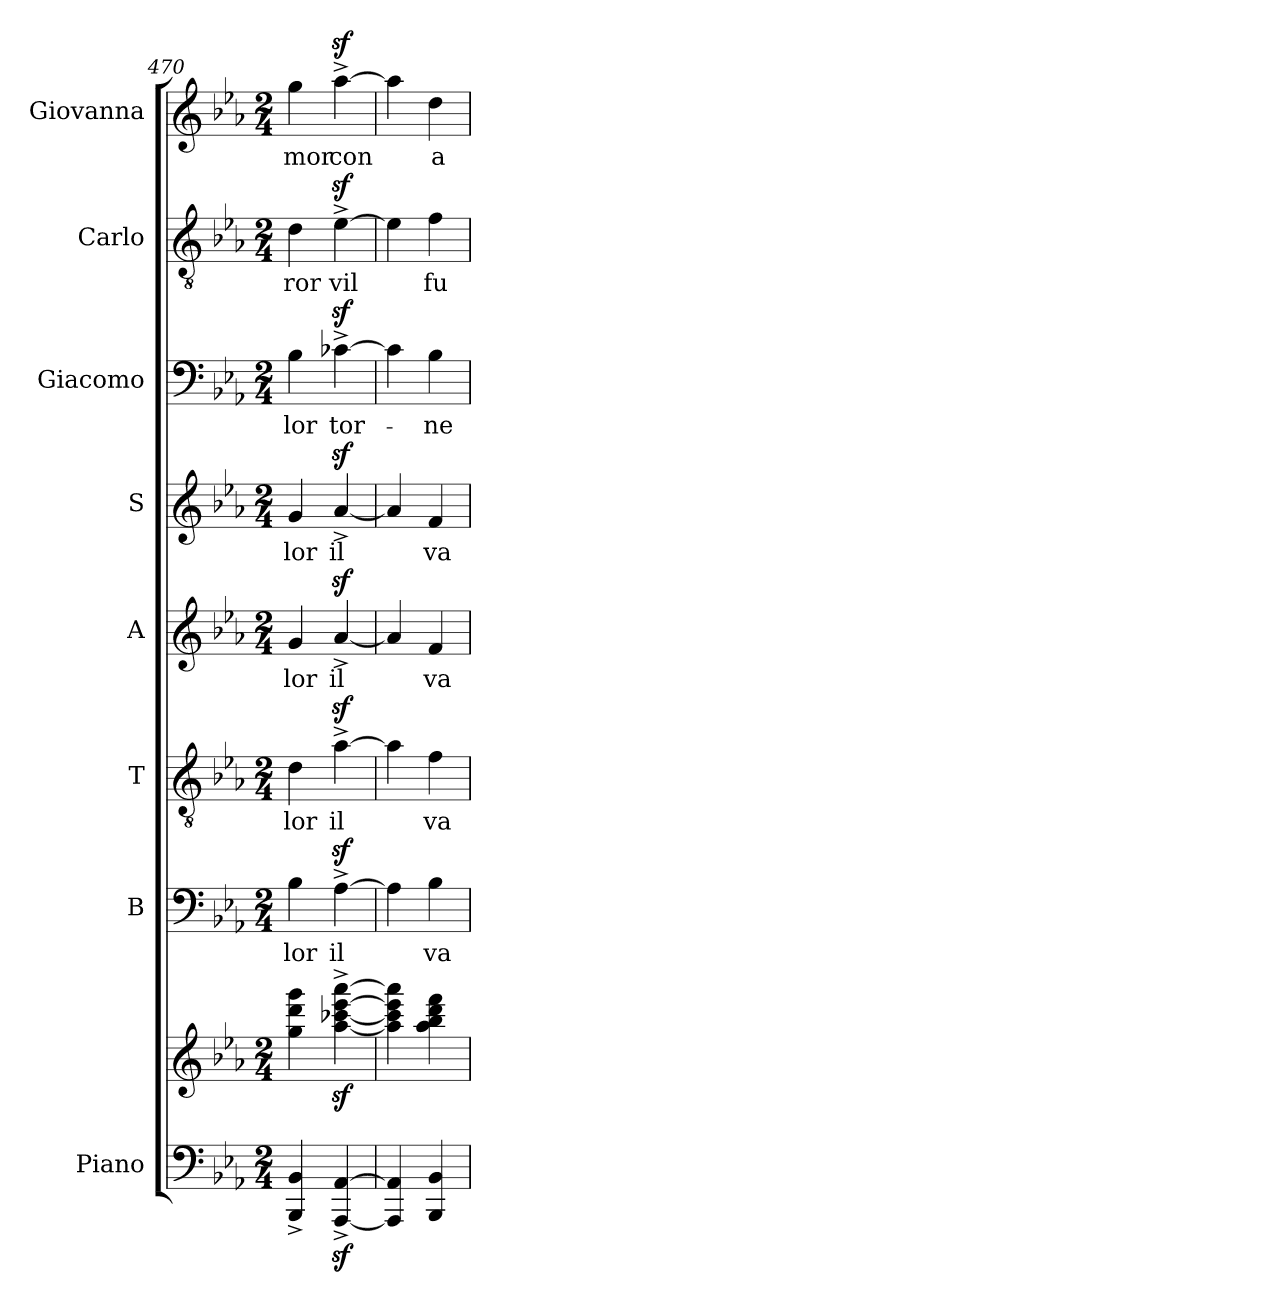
**kern	**kern	**kern	**text	**kern	**text	**kern	**text	**kern	**text	**kern	**text	**kern	**text	**kern	**text
*part8	*part8	*part7	*part7	*part6	*part6	*part5	*part5	*part4	*part4	*part3	*part3	*part2	*part2	*part1	*part1
*staff9	*staff8	*staff7	*staff7	*staff6	*staff6	*staff5	*staff5	*staff4	*staff4	*staff3	*staff3	*staff2	*staff2	*staff1	*staff1
*I"Piano	*	*I"B	*	*I"T	*	*I"A	*	*I"S	*	*I"Giacomo	*	*I"Carlo	*	*I"Giovanna	*
*I'Pno	*	*I'B	*	*I'T	*	*I'A	*	*I'S	*	*	*	*	*	*	*
*clefF4	*clefG2	*clefF4	*	*clefGv2	*	*clefG2	*	*clefG2	*	*clefF4	*	*clefGv2	*	*clefG2	*
*k[b-e-a-]	*k[b-e-a-]	*k[b-e-a-]	*	*k[b-e-a-]	*	*k[b-e-a-]	*	*k[b-e-a-]	*	*k[b-e-a-]	*	*k[b-e-a-]	*	*k[b-e-a-]	*
*M2/4	*M2/4	*M2/4	*	*M2/4	*	*M2/4	*	*M2/4	*	*M2/4	*	*M2/4	*	*M2/4	*
=470	=470	=470	=470	=470	=470	=470	=470	=470	=470	=470	=470	=470	=470	=470	=470
!	!	!	!LO:LY:b	!	!LO:LY:b	!	!LO:LY:b	!	!LO:LY:b	!	!LO:LY:b	!	!LO:LY:b	!	!LO:LY:b
4BBB-/^ 4BB-/^	4gg\ 4ddd\ 4ggg\	4B-\	-lor	4d\	-lor	4g/	-lor	4g/	-lor	4B-\	-lor	4d\	-ror	4gg\	-mor
!	!	!	!LO:LY:b	!	!LO:LY:b	!	!LO:LY:b	!	!LO:LY:b	!	!LO:LY:b	!	!LO:LY:b	!	!LO:LY:b
[4AAA-/z<^ [4AA-/z<^	[4aa-\z<^ [4ccc-X\z<^ [4eee-\z<^ [4aaa-\z<^	[4A-z>^\	il	[4a-z>^\	il	[4a-z>^/	il	[4a-z>^/	il	[4c-Xz>^\	tor-	[4e-z>^\	vil	[4aa-z>^\	con
=471	=471	=471	=471	=471	=471	=471	=471	=471	=471	=471	=471	=471	=471	=471	=471
4AAA-/] 4AA-/]	4aa-\] 4ccc-\] 4eee-\] 4aaa-\]	4A-\]	.	4a-\]	.	4a-/]	.	4a-/]	.	4c-\]	.	4e-\]	.	4aa-\]	.
!	!	!	!LO:LY:b	!	!LO:LY:b	!	!LO:LY:b	!	!LO:LY:b	!	!LO:LY:b	!	!LO:LY:b	!	!LO:LY:b
4BBB-/ 4BB-/	4aa-\ 4bb-\ 4ddd\ 4fff\	4B-\	va-	4f\	va-	4f/	va-	4f/	va-	4B-\	-ne-	4f\	fu-	4dd\	a-
=	=	=	=	=	=	=	=	=	=	=	=	=	=	=	=
*-	*-	*-	*-	*-	*-	*-	*-	*-	*-	*-	*-	*-	*-	*-	*-
